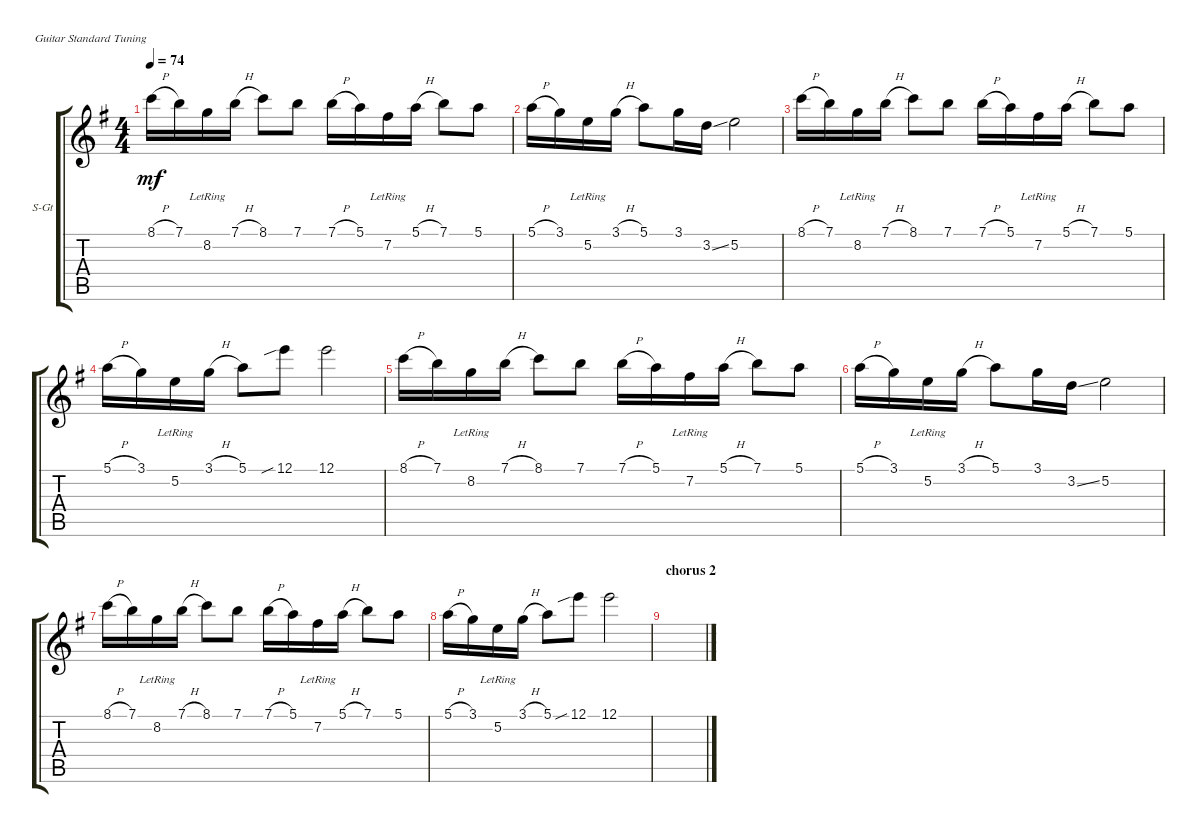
\defaultSystemsLayout 4
\bracketExtendMode groupsimilarinstruments
\firstSystemTrackNameOrientation horizontal
\otherSystemsTrackNameOrientation horizontal
\track ("Steel Guitar 2" "S-Gt") {instrument acousticguitarsteel}
\staff {score tabs}
\tuning (E4 B3 G3 D3 A2 E2)
\ts (4 4)
\tempo 74
\clef g2
\scale
0.333333
\ks g
8.1{h}.16{dy mf} 7.1.16 8.2{lr}.16 7.1{h}.16 8.1.8 7.1.8 7.1{h}.16 5.1.16 7.2{lr}.16 5.1{h}.16 7.1.8 5.1.8 |
\scale
0.333333 5.1{h}.16 3.1.16 5.2{lr}.16 3.1{h}.16 5.1.8 3.1.16 3.2{ss}.16 5.2.2 |
\scale
0.333333 8.1{h}.16 7.1.16 8.2{lr}.16 7.1{h}.16 8.1.8 7.1.8 7.1{h}.16 5.1.16 7.2{lr}.16 5.1{h}.16 7.1.8 5.1.8 |
\scale
0.333333 5.1{h}.16 3.1.16 5.2{lr}.16 3.1{h}.16 5.1.8 12.1{sib}.8 12.1.2 |
\scale
0.333333 8.1{h}.16 7.1.16 8.2{lr}.16 7.1{h}.16 8.1.8 7.1.8 7.1{h}.16 5.1.16 7.2{lr}.16 5.1{h}.16 7.1.8 5.1.8 |
\scale
0.333333 5.1{h}.16 3.1.16 5.2{lr}.16 3.1{h}.16 5.1.8 3.1.16 3.2{ss}.16 5.2.2 |
\scale
0.333333 8.1{h}.16 7.1.16 8.2{lr}.16 7.1{h}.16 8.1.8 7.1.8 7.1{h}.16 5.1.16 7.2{lr}.16 5.1{h}.16 7.1.8 5.1.8 |
\scale
0.333333 5.1{h}.16 3.1.16 5.2{lr}.16 3.1{h}.16 5.1.8 12.1{sib}.8 12.1.2 |
\section ("" "chorus 2")
\scale
0.333333 |
\scale
0.333333 |
\scale
0.333333 |
\scale
0.333333 |
\scale
0.333333 |
\scale
0.333333 |
\scale
0.333333 |
\scale
0.333333
